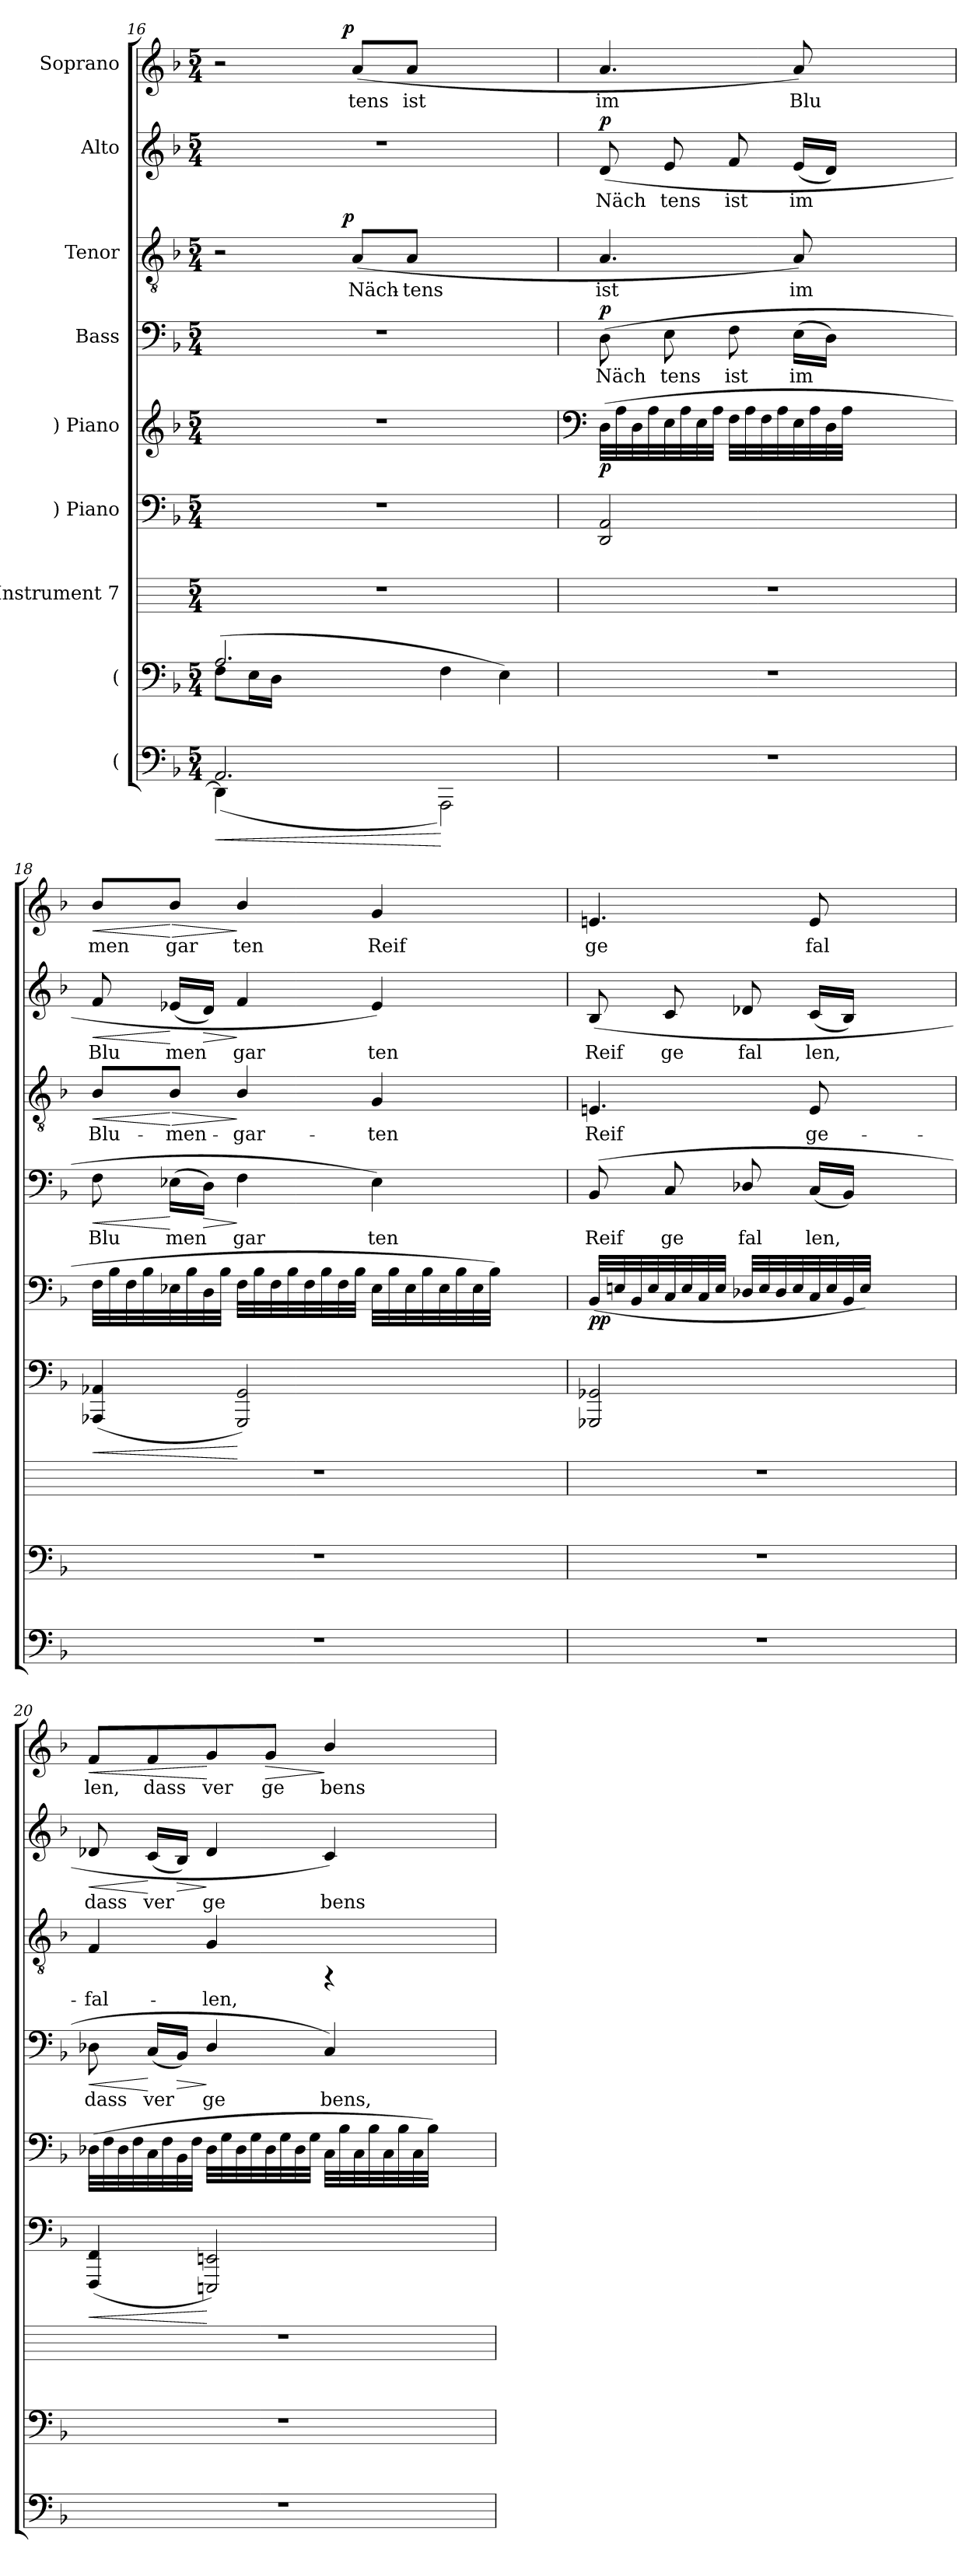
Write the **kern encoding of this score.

**kern	**dynam	**kern	**kern	**kern	**dynam	**kern	**dynam	**kern	**text	**dynam	**kern	**text	**dynam	**kern	**text	**dynam	**kern	**text	**dynam
*part9	*part9	*part8	*part7	*part6	*part6	*part5	*part5	*part4	*part4	*part4	*part3	*part3	*part3	*part2	*part2	*part2	*part1	*part1	*part1
*staff9	*staff9	*staff8	*staff7	*staff6	*staff6	*staff5	*staff5	*staff4	*staff4	*staff4	*staff3	*staff3	*staff3	*staff2	*staff2	*staff2	*staff1	*staff1	*staff1
*I"(	*	*I"(	*I"Instrument 7	*I")  Piano	*	*I")  Piano	*	*I"Bass	*	*	*I"Tenor	*	*	*I"Alto	*	*	*I"Soprano	*	*
*clefF4	*	*clefF4	*	*clefF4	*	*clefG2	*	*clefF4	*	*	*clefGv2	*	*	*clefG2	*	*	*clefG2	*	*
*k[b-]	*	*k[b-]	*k[]	*k[b-]	*	*k[b-]	*	*k[b-]	*	*	*k[b-]	*	*	*k[b-]	*	*	*k[b-]	*	*
*F:	*	*F:	*C:	*F:	*	*F:	*	*F:	*	*	*F:	*	*	*F:	*	*	*F:	*	*
*M5/4	*	*M5/4	*M5/4	*M5/4	*	*M5/4	*	*M5/4	*	*	*M5/4	*	*	*M5/4	*	*	*M5/4	*	*
=16	=16	=16	=16	=16	=16	=16	=16	=16	=16	=16	=16	=16	=16	=16	=16	=16	=16	=16	=16
!	!LO:HP:b	!	!	!	!	!	!	!	!	!	!	!	!	!	!	!	!	!	!
*^	*	*	*	*	*	*	*	*	*	*	*	*	*	*	*	*	*	*	*
!	!	!LO:HP:n=1:b	!	!	!	!	!	!	!	!	!	!	!	!	!	!	!	!	!	!
*	*	*	*^	*	*	*	*	*	*	*	*	*^	*	*	*	*	*	*^	*	*
2.AA/	(<4DD\]	< >	(<8F\L	2.A/	4%5r	4%5r	.	4%5r	.	4%5r	.	.	2r	4ryy	.	.	4%5r	.	.	2r	4ryy	.	.
.	.	.	16E\	.	.	.	.	.	.	.	.	.	.	.	.	.	.	.	.	.	.	.	.
.	.	.	16D\J	.	.	.	.	.	.	.	.	.	.	.	.	.	.	.	.	.	.	.	.
.	1ryy	]	2.ryy	.	.	.	.	.	.	.	.	.	.	8...ryy	.	.	.	.	.	.	8...ryy	.	.
!	!	!	!	!	!	!	!	!	!	!	!	!	!	!	!	!LO:DY:a	!	!	!	!	!	!	!LO:DY:a
.	.	.	.	.	.	.	.	.	.	.	.	.	.	2ryy	.	p	.	.	.	.	2ryy	.	p
!	!	!	!	!	!	!	!	!	!	!	!	!	!	!	!LO:LY:b:cj	!	!	!	!	!	!	!LO:LY:b:cj	!
.	.	.	.	.	.	.	.	.	.	.	.	.	(>8A/L	.	Näch-	.	.	.	.	(>8a/L	.	-tens	.
!	!	!	!	!	!	!	!	!	!	!	!	!	!	!	!LO:LY:b:cj	!	!	!	!	!	!	!LO:LY:b:cj	!
.	.	.	.	.	.	.	.	.	.	.	.	.	8A/J	.	-tens	.	.	.	.	8a/J	.	ist	.
2AAA\)	.	[	.	4F\	.	.	.	.	.	.	.	.	2ryy	.	.	.	.	.	.	2ryy	.	.	.
.	.	.	.	.	.	.	.	.	.	.	.	.	.	4ryy	.	.	.	.	.	.	4ryy	.	.
.	.	.	4E\)	4ryy	.	.	.	.	.	.	.	.	.	.	.	.	.	.	.	.	.	.	.
.	.	.	.	.	.	.	.	.	.	.	.	.	.	64ryy	.	.	.	.	.	.	64ryy	.	.
*v	*v	*	*	*	*	*	*	*	*	*	*	*	*v	*v	*	*	*	*	*	*v	*v	*	*
*	*	*v	*v	*	*	*	*	*	*	*	*	*	*	*	*	*	*	*	*	*
!!LO:PB:g=z
=17	=17	=17	=17	=17	=17	=17	=17	=17	=17	=17	=17	=17	=17	=17	=17	=17	=17	=17	=17
*	*	*	*	*	*	*clefF4	*	*	*	*	*	*	*	*	*	*	*	*	*
*^	*	*^	*	*	*	*	*	*	*	*	*^	*	*	*	*	*	*^	*	*
!	!	!	!	!	!	!	!	!	!LO:DY:b	!	!LO:LY:b:cj	!LO:DY:a	!	!	!LO:LY:b:cj	!	!	!LO:LY:b:cj	!LO:DY:a	!	!	!LO:LY:a:cj	!
*v	*v	*	*	*	*	*	*	*	*	*	*	*	*v	*v	*	*	*	*	*	*v	*v	*	*
*	*	*v	*v	*	*	*	*	*	*	*	*	*	*	*	*	*	*	*	*	*
4%5r	.	4%5r	4%5r	2AA/ 2DD/	.	(>32D\L	p	(>8D\	Näch	p	4.A/	ist	.	(>8d/	Näch	p	4.a/	im	.
.	.	.	.	.	.	32A\	.	.	.	.	.	.	.	.	.	.	.	.	.
.	.	.	.	.	.	32D\	.	.	.	.	.	.	.	.	.	.	.	.	.
.	.	.	.	.	.	32A\	.	.	.	.	.	.	.	.	.	.	.	.	.
!	!	!	!	!	!	!	!	!	!LO:LY:b:cj	!	!	!	!	!	!LO:LY:b:cj	!	!	!	!
.	.	.	.	.	.	32E\	.	8E\	tens	.	.	.	.	8e/	tens	.	.	.	.
.	.	.	.	.	.	32A\	.	.	.	.	.	.	.	.	.	.	.	.	.
.	.	.	.	.	.	32E\	.	.	.	.	.	.	.	.	.	.	.	.	.
.	.	.	.	.	.	32A\J	.	.	.	.	.	.	.	.	.	.	.	.	.
!	!	!	!	!	!	!	!	!	!LO:LY:b:cj	!	!	!	!	!	!LO:LY:b:cj	!	!	!	!
.	.	.	.	.	.	32F\L	.	8F\	ist	.	.	.	.	8f/	ist	.	.	.	.
.	.	.	.	.	.	32A\	.	.	.	.	.	.	.	.	.	.	.	.	.
.	.	.	.	.	.	32F\	.	.	.	.	.	.	.	.	.	.	.	.	.
.	.	.	.	.	.	32A\	.	.	.	.	.	.	.	.	.	.	.	.	.
!	!	!	!	!	!	!	!	!	!LO:LY:b:cj	!	!	!LO:LY:b:cj	!	!	!LO:LY:b:cj	!	!	!LO:LY:a:cj	!
.	.	.	.	.	.	32E\	.	(>16E\L	im	.	8A/)	im	.	(>16e/L	im	.	8a/)	Blu	.
.	.	.	.	.	.	32A\	.	.	.	.	.	.	.	.	.	.	.	.	.
!	!	!	!	!	!	!	!	!	!LO:LY:b:cj	!	!	!	!	!	!LO:LY:b:cj	!	!	!	!
.	.	.	.	.	.	32D\	.	16D\J)	.	.	.	.	.	16d/J)	.	.	.	.	.
.	.	.	.	.	.	32A\J	.	.	.	.	.	.	.	.	.	.	.	.	.
.	.	.	.	2.ryy	.	2.ryy	.	2.ryy	.	.	2.ryy	.	.	2.ryy	.	.	2.ryy	.	.
=18	=18	=18	=18	=18	=18	=18	=18	=18	=18	=18	=18	=18	=18	=18	=18	=18	=18	=18	=18
!	!	!	!	!	!LO:HP:b	!	!	!	!	!	!	!	!	!	!	!	!	!	!
!	!	!	!	!	!LO:HP:n=1:b	!	!	!	!LO:LY:b:cj	!LO:HP:b	!	!LO:LY:b:cj	!LO:HP:b	!	!LO:LY:b:cj	!LO:HP:b	!	!LO:LY:a:cj	!LO:HP:b
4%5r	.	4%5r	4%5r	(<4AA-X/ 4AAA-X/	< >	32F\L	.	8F\	Blu	<	8B-/L	Blu-	<	8f/	Blu	<	8b-/L	men	<
.	.	.	.	.	.	32B-\	.	.	.	.	.	.	.	.	.	.	.	.	.
.	.	.	.	.	.	32F\	.	.	.	.	.	.	.	.	.	.	.	.	.
.	.	.	.	.	.	32B-\	.	.	.	.	.	.	.	.	.	.	.	.	.
!	!	!	!	!	!	!	!	!	!LO:LY:b:cj	!	!	!LO:LY:b:cj	!LO:HP:n=1:b	!	!LO:LY:b:cj	!	!	!LO:LY:a:cj	!LO:HP:n=1:b
.	.	.	.	.	.	32E-X\	.	(>16E-X\L	men	[	8B-/J	-men-	[ >	(>16e-X/L	men	[	8b-/J	gar	[ >
.	.	.	.	.	.	32B-\	.	.	.	.	.	.	.	.	.	.	.	.	.
!	!	!	!	!	!	!	!	!	!LO:LY:b:cj	!LO:HP:b	!	!	!	!	!LO:LY:b:cj	!LO:HP:b	!	!	!
.	.	.	.	.	.	32D\	.	16D\J)	.	>	.	.	.	16d/J)	.	>	.	.	.
.	.	.	.	.	.	32B-\J	.	.	.	.	.	.	.	.	.	.	.	.	.
!	!	!	!	!	!	!	!	!	!LO:LY:b:cj	!	!	!LO:LY:b:cj	!	!	!LO:LY:b:cj	!	!	!LO:LY:a:cj	!
.	.	.	.	2GG/ 2GGG/)	[	32F\L	.	4F\	gar	]	4B-/	-gar-	]	4f/	gar	]	4b-/	ten	]
.	.	.	.	.	.	32B-\	.	.	.	.	.	.	.	.	.	.	.	.	.
.	.	.	.	.	.	32F\	.	.	.	.	.	.	.	.	.	.	.	.	.
.	.	.	.	.	.	32B-\	.	.	.	.	.	.	.	.	.	.	.	.	.
.	.	.	.	.	.	32F\	.	.	.	.	.	.	.	.	.	.	.	.	.
.	.	.	.	.	.	32B-\	.	.	.	.	.	.	.	.	.	.	.	.	.
.	.	.	.	.	.	32F\	.	.	.	.	.	.	.	.	.	.	.	.	.
.	.	.	.	.	.	32B-\J	.	.	.	.	.	.	.	.	.	.	.	.	.
!	!	!	!	!	!	!	!	!	!LO:LY:b:cj	!	!	!LO:LY:b:cj	!	!	!LO:LY:b:cj	!	!	!LO:LY:a:cj	!
.	.	.	.	.	.	32E-\L	.	4E-\)	ten	.	4G/	-ten	.	4e-/)	ten	.	4g/	Reif	.
.	.	.	.	.	.	32B-\	.	.	.	.	.	.	.	.	.	.	.	.	.
.	.	.	.	.	.	32E-\	.	.	.	.	.	.	.	.	.	.	.	.	.
.	.	.	.	.	.	32B-\	.	.	.	.	.	.	.	.	.	.	.	.	.
.	.	.	.	.	.	32E-\	.	.	.	.	.	.	.	.	.	.	.	.	.
.	.	.	.	.	.	32B-\	.	.	.	.	.	.	.	.	.	.	.	.	.
.	.	.	.	.	.	32E-\	.	.	.	.	.	.	.	.	.	.	.	.	.
.	.	.	.	.	.	32B-\J)	.	.	.	.	.	.	.	.	.	.	.	.	.
.	.	.	.	2ryy	]	2ryy	.	2ryy	.	.	2ryy	.	.	2ryy	.	.	2ryy	.	.
!!LO:LB:g=z
=19	=19	=19	=19	=19	=19	=19	=19	=19	=19	=19	=19	=19	=19	=19	=19	=19	=19	=19	=19
!	!	!	!	!	!	!	!LO:DY:b	!	!LO:LY:b:cj	!	!	!LO:LY:b:cj	!	!	!LO:LY:b:cj	!	!	!LO:LY:b:cj	!
4%5r	.	4%5r	4%5r	2GGG-X/ 2GG-X/	.	(<32BB-/L	pp	(>8BB-/	Reif	.	4.En/	Reif	.	(>8B-/	Reif	.	4.en/	ge	.
.	.	.	.	.	.	32En/	.	.	.	.	.	.	.	.	.	.	.	.	.
.	.	.	.	.	.	32BB-/	.	.	.	.	.	.	.	.	.	.	.	.	.
.	.	.	.	.	.	32E/	.	.	.	.	.	.	.	.	.	.	.	.	.
!	!	!	!	!	!	!	!	!	!LO:LY:b:cj	!	!	!	!	!	!LO:LY:b:cj	!	!	!	!
.	.	.	.	.	.	32C/	.	8C/	ge	.	.	.	.	8c/	ge	.	.	.	.
.	.	.	.	.	.	32E/	.	.	.	.	.	.	.	.	.	.	.	.	.
.	.	.	.	.	.	32C/	.	.	.	.	.	.	.	.	.	.	.	.	.
.	.	.	.	.	.	32E/J	.	.	.	.	.	.	.	.	.	.	.	.	.
!	!	!	!	!	!	!	!	!	!LO:LY:b:cj	!	!	!	!	!	!LO:LY:b:cj	!	!	!	!
.	.	.	.	.	.	32D-X/L	.	8D-X/	fal	.	.	.	.	8d-X/	fal	.	.	.	.
.	.	.	.	.	.	32E/	.	.	.	.	.	.	.	.	.	.	.	.	.
.	.	.	.	.	.	32D-/	.	.	.	.	.	.	.	.	.	.	.	.	.
.	.	.	.	.	.	32E/	.	.	.	.	.	.	.	.	.	.	.	.	.
!	!	!	!	!	!	!	!	!	!LO:LY:b:cj	!	!	!LO:LY:b:cj	!	!	!LO:LY:b:cj	!	!	!LO:LY:b:cj	!
.	.	.	.	.	.	32C/	.	(>16C/L	len,	.	8E/	ge-	.	(>16c/L	len,	.	8e/	fal	.
.	.	.	.	.	.	32E/	.	.	.	.	.	.	.	.	.	.	.	.	.
!	!	!	!	!	!	!	!	!	!LO:LY:b:cj	!	!	!	!	!	!LO:LY:b:cj	!	!	!	!
.	.	.	.	.	.	32BB-/	.	16BB-/J)	.	.	.	.	.	16B-/J)	.	.	.	.	.
.	.	.	.	.	.	32E/J)	.	.	.	.	.	.	.	.	.	.	.	.	.
.	.	.	.	2.ryy	.	2.ryy	.	2.ryy	.	.	2.ryy	.	.	2.ryy	.	.	2.ryy	.	.
=20	=20	=20	=20	=20	=20	=20	=20	=20	=20	=20	=20	=20	=20	=20	=20	=20	=20	=20	=20
!	!	!	!	!	!LO:HP:b	!	!	!	!	!	!	!	!	!	!	!	!	!	!
!	!	!	!	!	!LO:HP:n=1:b	!	!	!	!LO:LY:b:cj	!LO:HP:b	!	!LO:LY:b:cj	!	!	!LO:LY:b:cj	!LO:HP:b	!	!LO:LY:b:cj	!LO:HP:b
4%5r	.	4%5r	4%5r	(<4FFF/ 4FF/	< >	(>32D-X\L	.	8D-X\	dass	<	4F/	-fal-	.	8d-X/	dass	<	8f/L	len,	<
.	.	.	.	.	.	32F\	.	.	.	.	.	.	.	.	.	.	.	.	.
.	.	.	.	.	.	32D-\	.	.	.	.	.	.	.	.	.	.	.	.	.
.	.	.	.	.	.	32F\	.	.	.	.	.	.	.	.	.	.	.	.	.
!	!	!	!	!	!	!	!	!	!LO:LY:b:cj	!	!	!	!	!	!LO:LY:b:cj	!	!	!LO:LY:b:cj	!
.	.	.	.	.	.	32C\	.	(>16C/L	ver	[	.	.	.	(>16c/L	ver	[	8f/	dass	.
.	.	.	.	.	.	32F\	.	.	.	.	.	.	.	.	.	.	.	.	.
!	!	!	!	!	!	!	!	!	!LO:LY:b:cj	!LO:HP:b	!	!	!	!	!LO:LY:b:cj	!LO:HP:b	!	!	!
.	.	.	.	.	.	32BB-\	.	16BB-/J)	.	>	.	.	.	16B-/J)	.	>	.	.	.
.	.	.	.	.	.	32F\J	.	.	.	.	.	.	.	.	.	.	.	.	.
!	!	!	!	!	!	!	!	!	!LO:LY:b:cj	!	!	!LO:LY:b:cj	!	!	!LO:LY:b:cj	!	!	!LO:LY:b:cj	!
.	.	.	.	2EEn/ 2EEEn/)	[	32D-\L	.	4D-/	ge	]	4G/	-len,	.	4d-/	ge	]	8g/	ver	[
.	.	.	.	.	.	32G\	.	.	.	.	.	.	.	.	.	.	.	.	.
.	.	.	.	.	.	32D-\	.	.	.	.	.	.	.	.	.	.	.	.	.
.	.	.	.	.	.	32G\	.	.	.	.	.	.	.	.	.	.	.	.	.
!	!	!	!	!	!	!	!	!	!	!	!	!	!	!	!	!	!	!LO:LY:b:cj	!LO:HP:b
.	.	.	.	.	.	32D-\	.	.	.	.	.	.	.	.	.	.	8g/J	ge	>
.	.	.	.	.	.	32G\	.	.	.	.	.	.	.	.	.	.	.	.	.
.	.	.	.	.	.	32D-\	.	.	.	.	.	.	.	.	.	.	.	.	.
.	.	.	.	.	.	32G\J	.	.	.	.	.	.	.	.	.	.	.	.	.
!	!	!	!	!	!	!	!	!	!LO:LY:b:cj	!	!	!	!	!	!LO:LY:b:cj	!	!	!LO:LY:b:cj	!
.	.	.	.	.	.	32C\L	.	4C/)	bens,	.	4rFF	.	.	4c/)	bens	.	4b-/	bens	]
.	.	.	.	.	.	32B-\	.	.	.	.	.	.	.	.	.	.	.	.	.
.	.	.	.	.	.	32C\	.	.	.	.	.	.	.	.	.	.	.	.	.
.	.	.	.	.	.	32B-\	.	.	.	.	.	.	.	.	.	.	.	.	.
.	.	.	.	.	.	32C\	.	.	.	.	.	.	.	.	.	.	.	.	.
.	.	.	.	.	.	32B-\	.	.	.	.	.	.	.	.	.	.	.	.	.
.	.	.	.	.	.	32C\	.	.	.	.	.	.	.	.	.	.	.	.	.
.	.	.	.	.	.	32B-\J)	.	.	.	.	.	.	.	.	.	.	.	.	.
.	.	.	.	2ryy	]	2ryy	.	2ryy	.	.	2ryy	.	.	2ryy	.	.	2ryy	.	.
=	=	=	=	=	=	=	=	=	=	=	=	=	=	=	=	=	=	=	=
*-	*-	*-	*-	*-	*-	*-	*-	*-	*-	*-	*-	*-	*-	*-	*-	*-	*-	*-	*-
